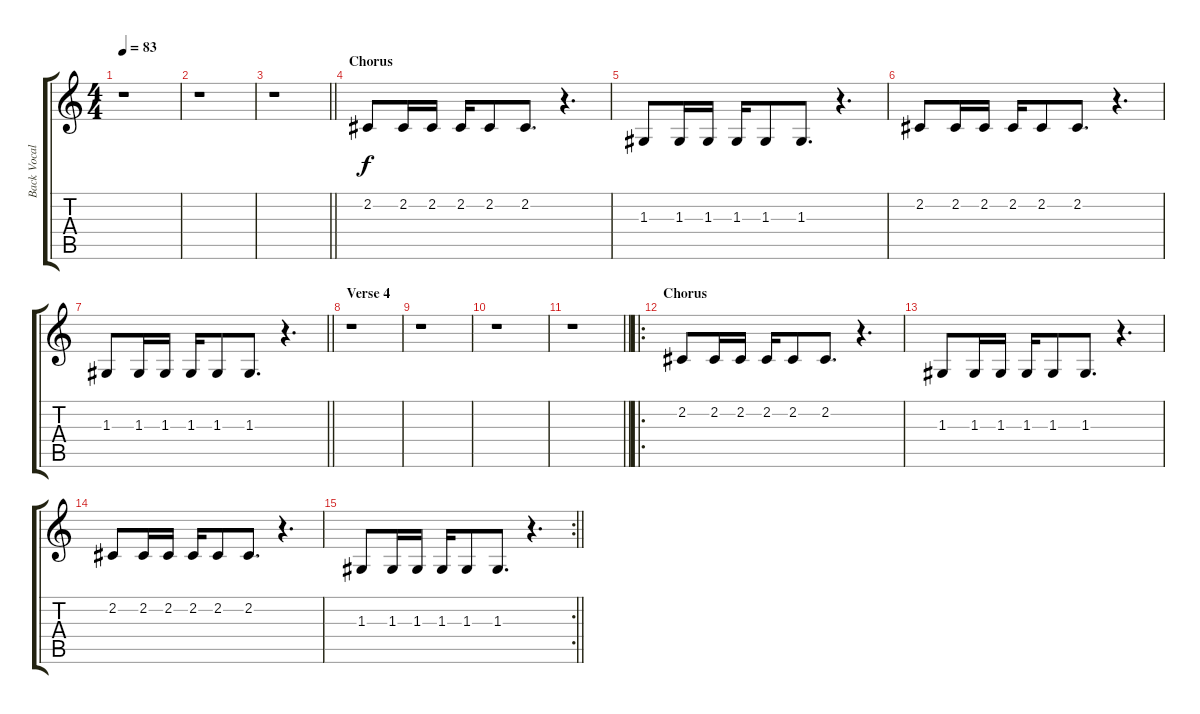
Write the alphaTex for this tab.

\track ("Back Vocals" "Back Vocal") {instrument whistle}
\staff {score tabs}
\tuning (E4 B3 G3 D3 A2 E2) {hide}
\ts (4 4)
\tempo 83
\clef g2
\ks c
r.1{dy f} |
r.1 |
\barLineRight lightlight
r.1 |
\section ("" "Chorus")
2.2.8 2.2.16 2.2.16 2.2.16 2.2.8 2.2.8{d} r.4{d} |
1.3.8 1.3.16 1.3.16 1.3.16 1.3.8 1.3.8{d} r.4{d} |
2.2.8 2.2.16 2.2.16 2.2.16 2.2.8 2.2.8{d} r.4{d} |
\barLineRight lightlight
1.3.8 1.3.16 1.3.16 1.3.16 1.3.8 1.3.8{d} r.4{d} |
\section ("" "Verse 4")
r.1 |
r.1 |
r.1 |
\barLineRight lightlight
r.1 |
\ro
\section ("" "Chorus")
2.2.8 2.2.16 2.2.16 2.2.16 2.2.8 2.2.8{d} r.4{d} |
1.3.8 1.3.16 1.3.16 1.3.16 1.3.8 1.3.8{d} r.4{d} |
2.2.8 2.2.16 2.2.16 2.2.16 2.2.8 2.2.8{d} r.4{d} |
\rc 2
\barLineRight lightlight
1.3.8 1.3.16 1.3.16 1.3.16 1.3.8 1.3.8{d} r.4{d}
